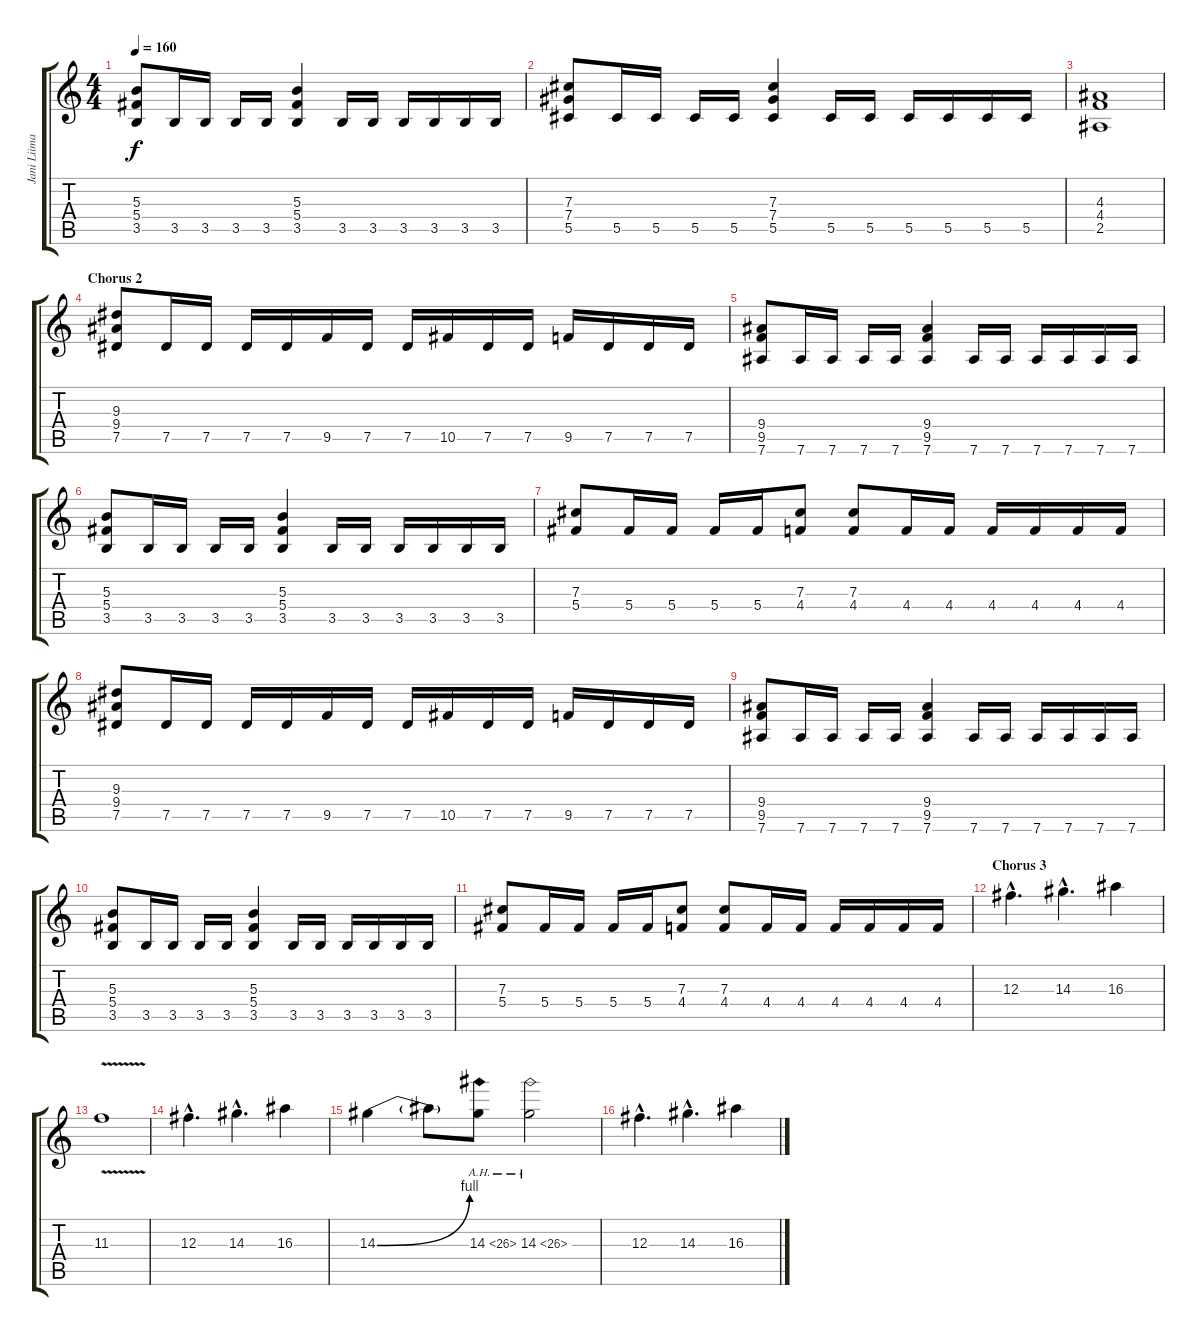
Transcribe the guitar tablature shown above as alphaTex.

\track ("Jani Liimatainen" "Jani Liima") {instrument distortionguitar}
\staff {score tabs}
\tuning (Eb4 Bb3 Gb3 Db3 Ab2 Eb2) {hide}
\ts (4 4)
\tempo 160
\clef g2
\ks c
(5.3 5.4 3.5).8{dy f} 3.5.16 3.5.16 3.5.16 3.5.16 (5.3 5.4 3.5).4 3.5.16 3.5.16 3.5.16 3.5.16 3.5.16 3.5.16 |
(7.3 7.4 5.5).8 5.5.16 5.5.16 5.5.16 5.5.16 (7.3 7.4 5.5).4 5.5.16 5.5.16 5.5.16 5.5.16 5.5.16 5.5.16 |
(4.3 4.4 2.5).1 |
\section ("" "Chorus 2")
(9.3 9.4 7.5).8 7.5.16 7.5.16 7.5.16 7.5.16 9.5.16 7.5.16 7.5.16 10.5.16 7.5.16 7.5.16 9.5.16 7.5.16 7.5.16 7.5.16 |
(9.4 9.5 7.6).8 7.6.16 7.6.16 7.6.16 7.6.16 (9.4 9.5 7.6).4 7.6.16 7.6.16 7.6.16 7.6.16 7.6.16 7.6.16 |
(5.3 5.4 3.5).8 3.5.16 3.5.16 3.5.16 3.5.16 (5.3 5.4 3.5).4 3.5.16 3.5.16 3.5.16 3.5.16 3.5.16 3.5.16 |
(7.3 5.4).8 5.4.16 5.4.16 5.4.16 5.4.16 (7.3 4.4).8 (7.3 4.4).8 4.4.16 4.4.16 4.4.16 4.4.16 4.4.16 4.4.16 |
(9.3 9.4 7.5).8 7.5.16 7.5.16 7.5.16 7.5.16 9.5.16 7.5.16 7.5.16 10.5.16 7.5.16 7.5.16 9.5.16 7.5.16 7.5.16 7.5.16 |
(9.4 9.5 7.6).8 7.6.16 7.6.16 7.6.16 7.6.16 (9.4 9.5 7.6).4 7.6.16 7.6.16 7.6.16 7.6.16 7.6.16 7.6.16 |
(5.3 5.4 3.5).8 3.5.16 3.5.16 3.5.16 3.5.16 (5.3 5.4 3.5).4 3.5.16 3.5.16 3.5.16 3.5.16 3.5.16 3.5.16 |
(7.3 5.4).8 5.4.16 5.4.16 5.4.16 5.4.16 (7.3 4.4).8 (7.3 4.4).8 4.4.16 4.4.16 4.4.16 4.4.16 4.4.16 4.4.16 |
\section ("" "Chorus 3")
12.3{hac}.4{d volume 14 instrument distortionguitar} 14.3{hac}.4{d} 16.3.4 |
11.3{v}.1 |
12.3{hac}.4{d} 14.3{hac}.4{d} 16.3.4 |
14.3{be (bend 0 0 60 4)}.4 14.3{t}.8 14.3{ah 12}.8 14.3{ah 12}.2 |
12.3{hac}.4{d} 14.3{hac}.4{d} 16.3.4
